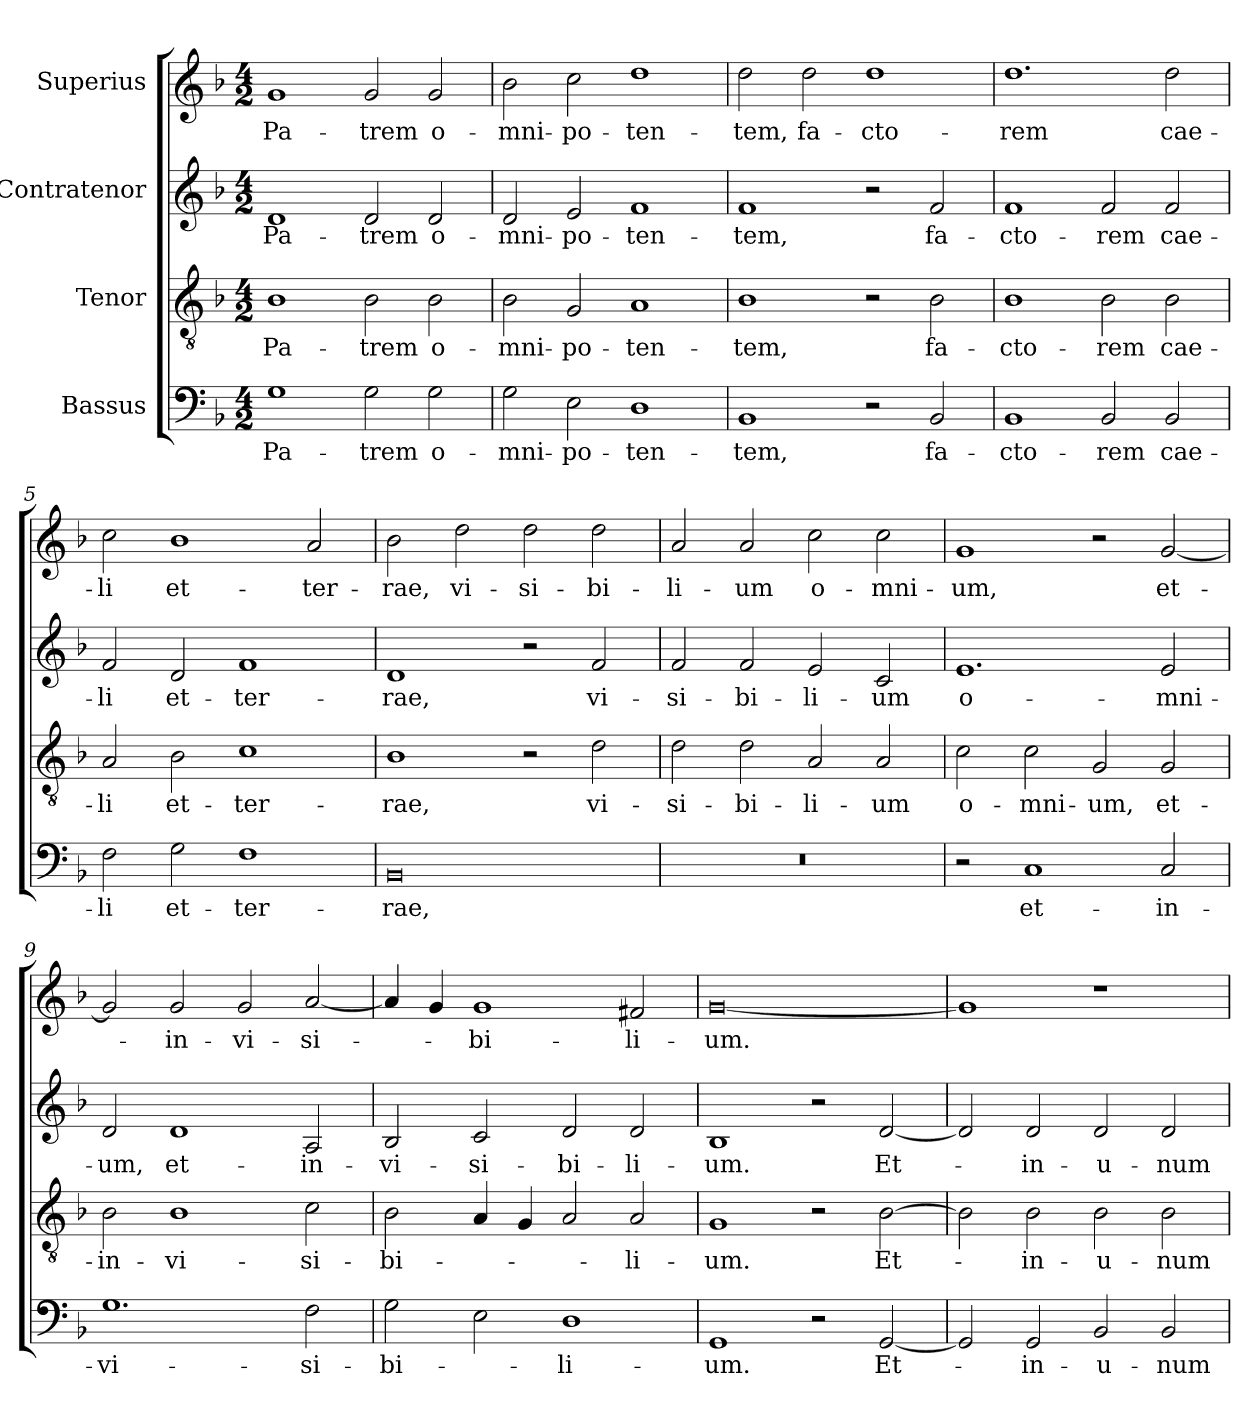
**kern	**text	**kern	**text	**kern	**text	**kern	**text
*part4	*part4	*part3	*part3	*part2	*part2	*part1	*part1
*staff4	*staff4	*staff3	*staff3	*staff2	*staff2	*staff1	*staff1
*I"Bassus	*	*I"Tenor	*	*I"Contratenor	*	*I"Superius	*
*clefF4	*	*clefGv2	*	*clefG2	*	*clefG2	*
*k[b-]	*	*k[b-]	*	*k[b-]	*	*k[b-]	*
*M4/2	*	*M4/2	*	*M4/2	*	*M4/2	*
=1	=1	=1	=1	=1	=1	=1	=1
1G\	Pa-	1B-\	Pa-	1d/	Pa-	1g/	Pa-
2G\	-trem	2B-\	-trem	2d/	-trem	2g/	-trem
2G\	o-	2B-\	o-	2d/	o-	2g/	o-
=2	=2	=2	=2	=2	=2	=2	=2
2G\	-mni-	2B-\	-mni-	2d/	-mni-	2b-\	-mni-
2E\	-po-	2G/	-po-	2e/	-po-	2cc\	-po-
1D\	-ten-	1A/	-ten-	1f/	-ten-	1dd\	-ten-
=3	=3	=3	=3	=3	=3	=3	=3
1BB-/	-tem,	1B-\	-tem,	1f/	-tem,	2dd\	-tem,
.	.	.	.	.	.	2dd\	fa-
2r	.	2r	.	2r	.	1dd\	-cto-
2BB-/	fa-	2B-\	fa-	2f/	fa-	.	.
=4	=4	=4	=4	=4	=4	=4	=4
1BB-/	-cto-	1B-\	-cto-	1f/	-cto-	1.dd\	-rem
2BB-/	-rem	2B-\	-rem	2f/	-rem	.	.
2BB-/	cae-	2B-\	cae-	2f/	cae-	2dd\	cae-
=5	=5	=5	=5	=5	=5	=5	=5
2F\	-li	2A/	-li	2f/	-li	2cc\	-li
2G\	et-	2B-\	et-	2d/	et-	1b-\	et-
1F\	ter-	1c\	ter-	1f/	ter-	.	.
.	.	.	.	.	.	2a/	ter-
=6	=6	=6	=6	=6	=6	=6	=6
0BB-/	-rae,	1B-\	-rae,	1d/	-rae,	2b-\	-rae,
.	.	.	.	.	.	2dd\	vi-
.	.	2r	.	2r	.	2dd\	-si-
.	.	2d\	vi-	2f/	vi-	2dd\	-bi-
=7	=7	=7	=7	=7	=7	=7	=7
0r	.	2d\	-si-	2f/	-si-	2a/	-li-
.	.	2d\	-bi-	2f/	-bi-	2a/	-um
.	.	2A/	-li-	2e/	-li-	2cc\	o-
.	.	2A/	-um	2c/	-um	2cc\	-mni-
=8	=8	=8	=8	=8	=8	=8	=8
2r	.	2c\	o-	1.e/	o-	1g/	-um,
1C/	et-	2c\	-mni-	.	.	.	.
.	.	2G/	-um,	.	.	2r	.
2C/	in-	2G/	et-	2e/	-mni-	[2g/	et-
=9	=9	=9	=9	=9	=9	=9	=9
1.G\	-vi-	2B-\	in-	2d/	-um,	2g/]	.
.	.	1B-\	-vi-	1d/	et-	2g/	in-
.	.	.	.	.	.	2g/	-vi-
2F\	-si-	2c\	-si-	2A/	in-	[2a/	-si-
=10	=10	=10	=10	=10	=10	=10	=10
2G\	-bi-	2B-\	-bi-	2B-/	-vi-	4a/]	.
.	.	.	.	.	.	4g/	.
2E\	.	4A/	.	2c/	-si-	1g/	-bi-
.	.	4G/	.	.	.	.	.
1D\	-li-	2A/	.	2d/	-bi-	.	.
.	.	2A/	-li-	2d/	-li-	2f#X/	-li-
=11	=11	=11	=11	=11	=11	=11	=11
1GG/	-um.	1G/	-um.	1B-/	-um.	[0g/	-um.
2r	.	2r	.	2r	.	.	.
[2GG/	Et-	[2B-\	Et-	[2d/	Et-	.	.
=12	=12	=12	=12	=12	=12	=12	=12
2GG/]	.	2B-\]	.	2d/]	.	1g/]	.
2GG/	in-	2B-\	in-	2d/	in-	.	.
2BB-/	u-	2B-\	u-	2d/	u-	1r	.
2BB-/	-num	2B-\	-num	2d/	-num	.	.
=	=	=	=	=	=	=	=
*-	*-	*-	*-	*-	*-	*-	*-
